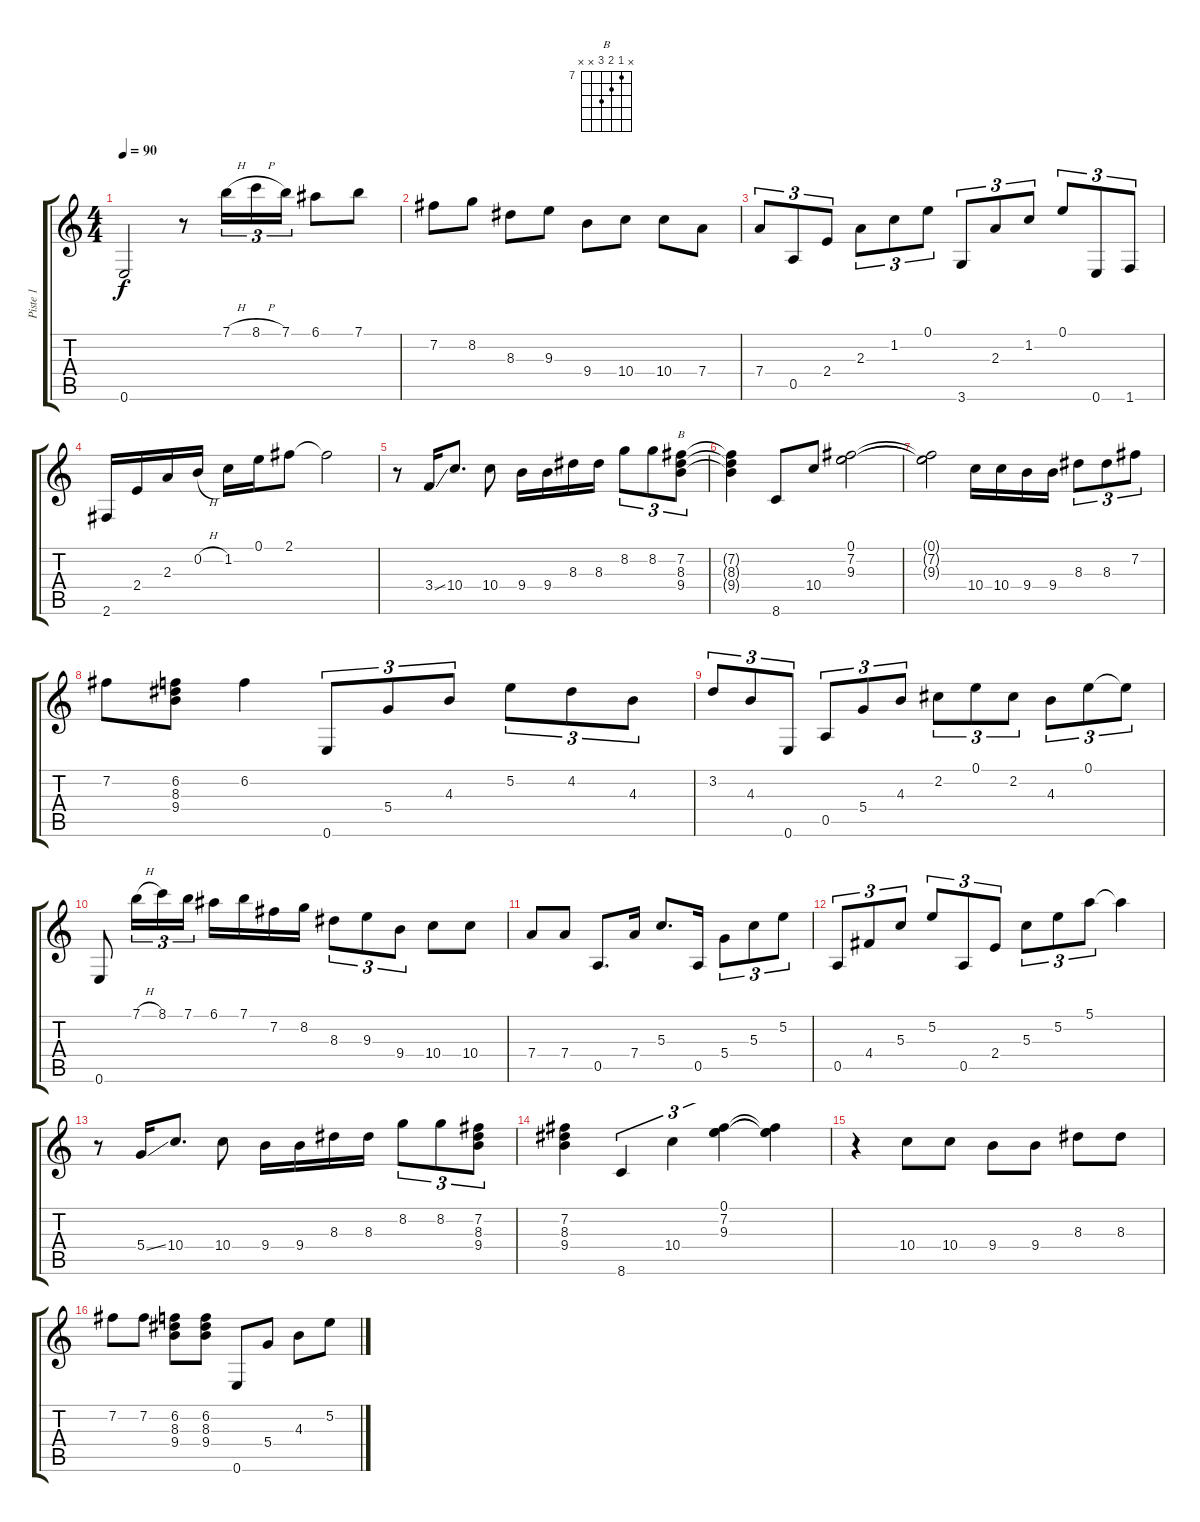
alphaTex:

\track ("Piste 1" "Piste 1") {instrument acousticguitarsteel}
\staff {score tabs}
\tuning (E4 B3 G3 D3 A2 E2) {hide}
\chord ("B" x 7 8 9 x x) {firstfret 7}
\ts (4 4)
\tempo 90
\clef g2
\ks c
0.6.2{dy f instrument acousticguitarsteel} r.8 7.1{h}.16{tu (3 2)} 8.1{h}.16{tu (3 2)} 7.1.16{tu (3 2)} 6.1.8 7.1.8 |
7.2.8 8.2.8 8.3.8 9.3.8 9.4.8 10.4.8 10.4.8 7.4.8 |
7.4.8{tu (3 2)} 0.5.8{tu (3 2)} 2.4.8{tu (3 2)} 2.3.8{tu (3 2)} 1.2.8{tu (3 2)} 0.1.8{tu (3 2)} 3.6.8{tu (3 2)} 2.3.8{tu (3 2)} 1.2.8{tu (3 2)} 0.1.8{tu (3 2)} 0.6.8{tu (3 2)} 1.6.8{tu (3 2)} |
2.6.16 2.4.16 2.3.16 0.2{h}.16 1.2.16 0.1.16 2.1.8 2.1{t}.2 |
r.8 3.4{ss}.16 10.4.8{d} 10.4.8 9.4.16 9.4.16 8.3.16 8.3.16 8.2.8{tu (3 2)} 8.2.8{tu (3 2)} (7.2 8.3 9.4).8{tu (3 2) ch "B"} |
(7.2{t} 8.3{t} 9.4{t}).4 8.6.8 10.4.8 (0.1 7.2 9.3).2 |
(0.1{t} 7.2{t} 9.3{t}).2 10.4.16 10.4.16 9.4.16 9.4.16 8.3.8{tu (3 2)} 8.3.8{tu (3 2)} 7.2.8{tu (3 2)} |
7.2.8 (6.2 8.3 9.4).8 6.2.4 0.6.8{tu (3 2)} 5.4.8{tu (3 2)} 4.3.8{tu (3 2)} 5.2.8{tu (3 2)} 4.2.8{tu (3 2)} 4.3.8{tu (3 2)} |
3.2.8{tu (3 2)} 4.3.8{tu (3 2)} 0.6.8{tu (3 2)} 0.5.8{tu (3 2)} 5.4.8{tu (3 2)} 4.3.8{tu (3 2)} 2.2.8{tu (3 2)} 0.1.8{tu (3 2)} 2.2.8{tu (3 2)} 4.3.8{tu (3 2)} 0.1.8{tu (3 2)} 0.1{t}.8{tu (3 2)} |
0.6.8 7.1{h}.16{tu (3 2)} 8.1.16{tu (3 2)} 7.1.16{tu (3 2)} 6.1.16 7.1.16 7.2.16 8.2.16 8.3.8{tu (3 2)} 9.3.8{tu (3 2)} 9.4.8{tu (3 2)} 10.4.8 10.4.8 |
7.4.8 7.4.8 0.5.8{d} 7.4.16 5.3.8{d} 0.5.16 5.4.8{tu (3 2)} 5.3.8{tu (3 2)} 5.2.8{tu (3 2)} |
0.5.8{tu (3 2)} 4.4.8{tu (3 2)} 5.3.8{tu (3 2)} 5.2.8{tu (3 2)} 0.5.8{tu (3 2)} 2.4.8{tu (3 2)} 5.3.8{tu (3 2)} 5.2.8{tu (3 2)} 5.1.8{tu (3 2)} 5.1{t}.4 |
r.8 5.4{ss}.16 10.4.8{d} 10.4.8 9.4.16 9.4.16 8.3.16 8.3.16 8.2.8{tu (3 2)} 8.2.8{tu (3 2)} (7.2 8.3 9.4).8{tu (3 2)} |
(7.2 8.3 9.4).4 8.6.4{tu (3 2)} 10.4.4{tu (3 2)} (0.1 7.2 9.3).4{tu (3 2)} (0.1{t} 7.2{t} 9.3{t}).4 |
r.4 10.4.8 10.4.8 9.4.8 9.4.8 8.3.8 8.3.8 |
7.2.8 7.2.8 (6.2 8.3 9.4).8 (6.2 8.3 9.4).8 0.6.8 5.4.8 4.3.8 5.2.8
